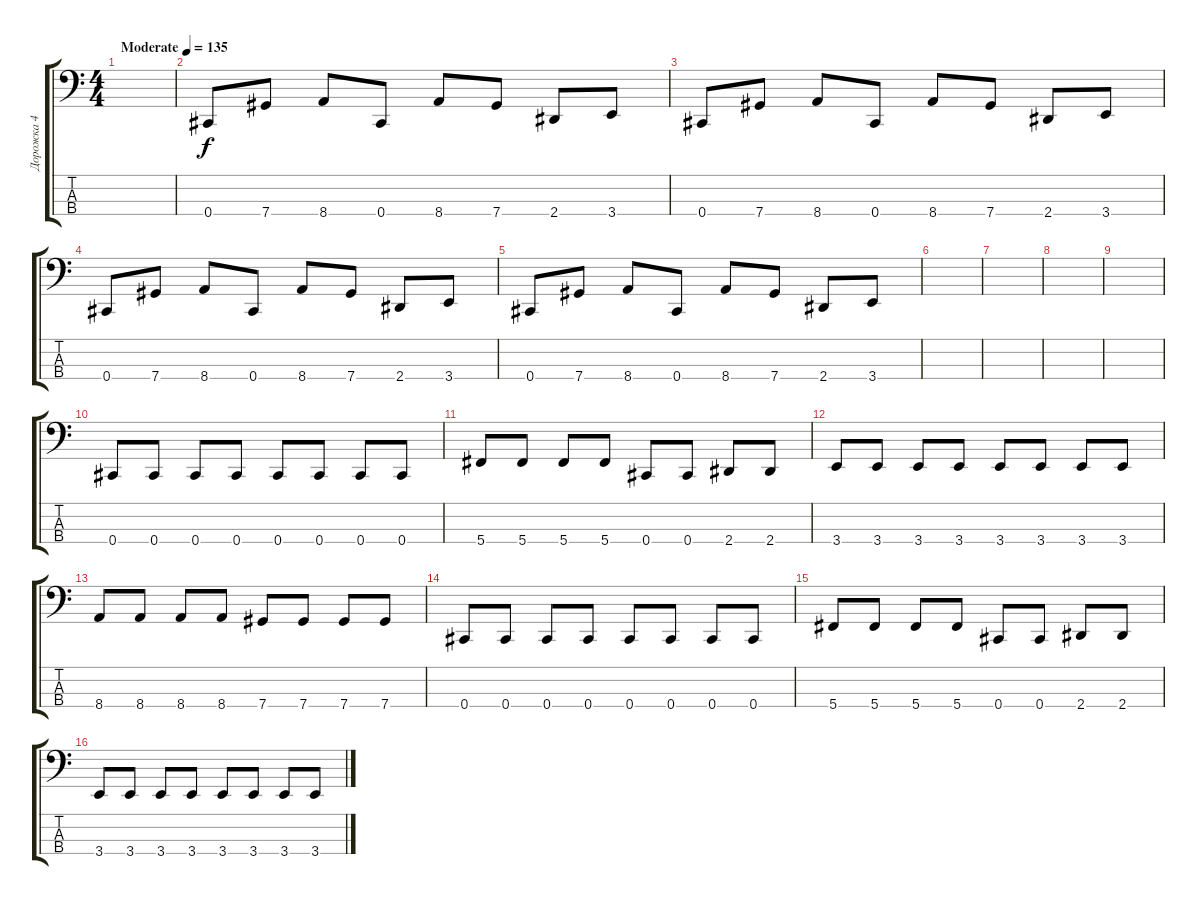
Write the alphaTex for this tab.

\track ("Дорожка 4" "Дорожка 4") {instrument electricbassfinger}
\staff {score tabs}
\tuning (Gb2 Db2 Ab1 Db1) {hide}
\ts (4 4)
\tempo (135 "Moderate")
\clef f4
\ks c
|
0.4.8 7.4.8 8.4.8 0.4.8 8.4.8 7.4.8 2.4.8 3.4.8 |
0.4.8 7.4.8 8.4.8 0.4.8 8.4.8 7.4.8 2.4.8 3.4.8 |
0.4.8 7.4.8 8.4.8 0.4.8 8.4.8 7.4.8 2.4.8 3.4.8 |
0.4.8 7.4.8 8.4.8 0.4.8 8.4.8 7.4.8 2.4.8 3.4.8 |
|
|
|
|
0.4.8 0.4.8 0.4.8 0.4.8 0.4.8 0.4.8 0.4.8 0.4.8 |
5.4.8 5.4.8 5.4.8 5.4.8 0.4.8 0.4.8 2.4.8 2.4.8 |
3.4.8 3.4.8 3.4.8 3.4.8 3.4.8 3.4.8 3.4.8 3.4.8 |
8.4.8 8.4.8 8.4.8 8.4.8 7.4.8 7.4.8 7.4.8 7.4.8 |
0.4.8 0.4.8 0.4.8 0.4.8 0.4.8 0.4.8 0.4.8 0.4.8 |
5.4.8 5.4.8 5.4.8 5.4.8 0.4.8 0.4.8 2.4.8 2.4.8 |
3.4.8 3.4.8 3.4.8 3.4.8 3.4.8 3.4.8 3.4.8 3.4.8
